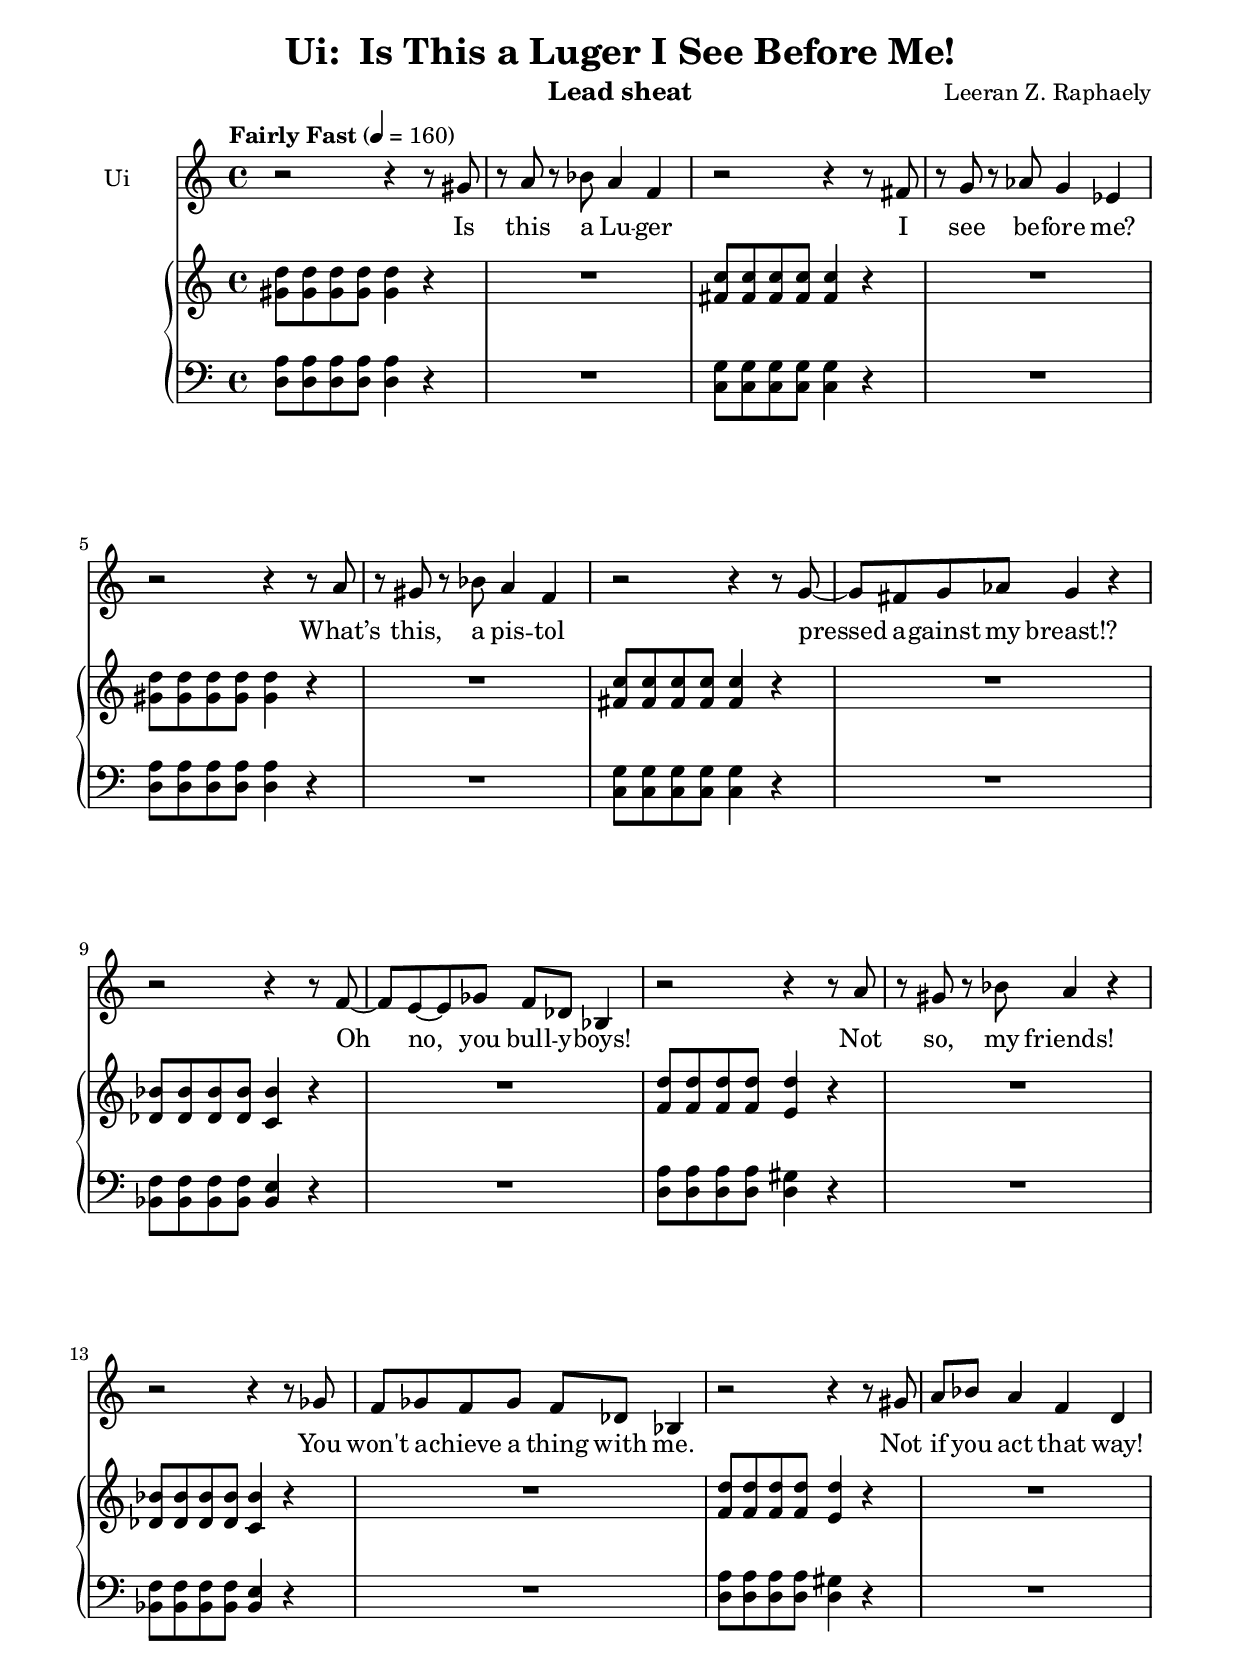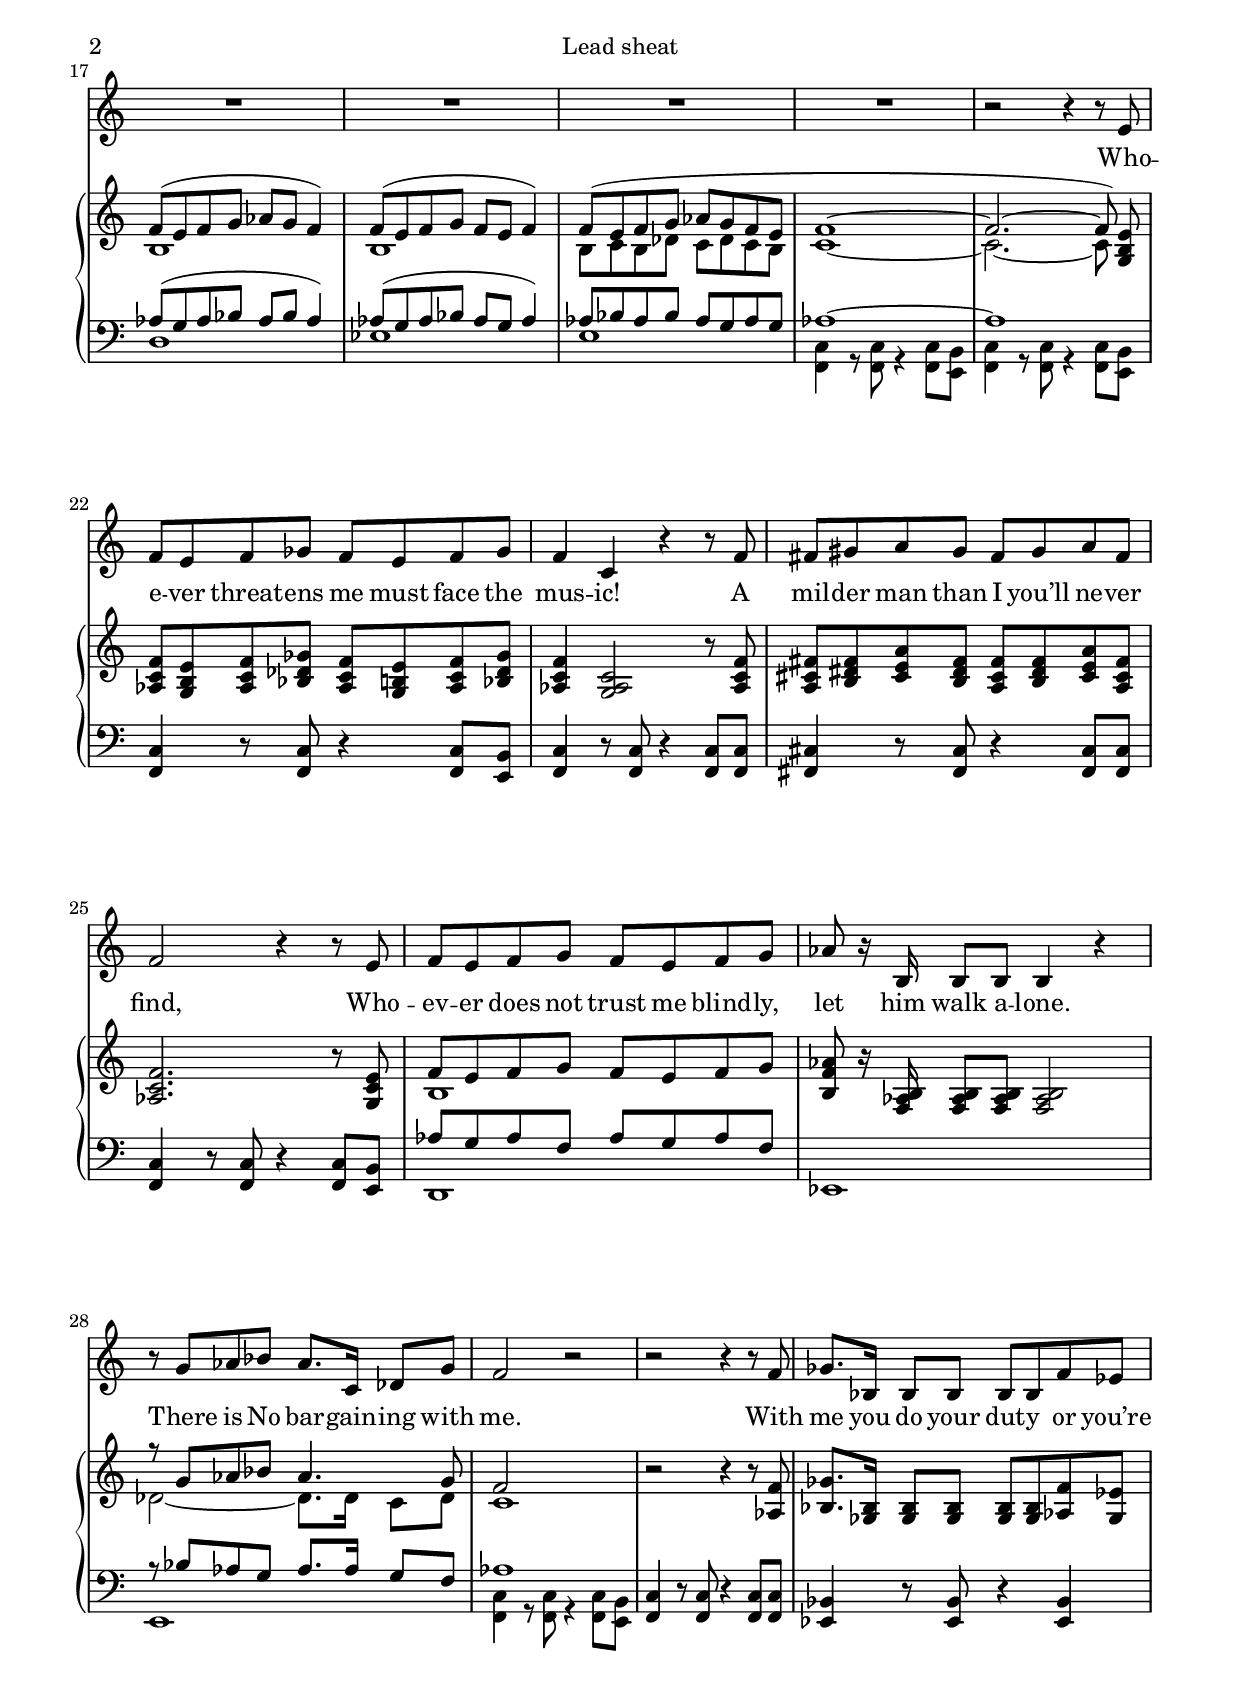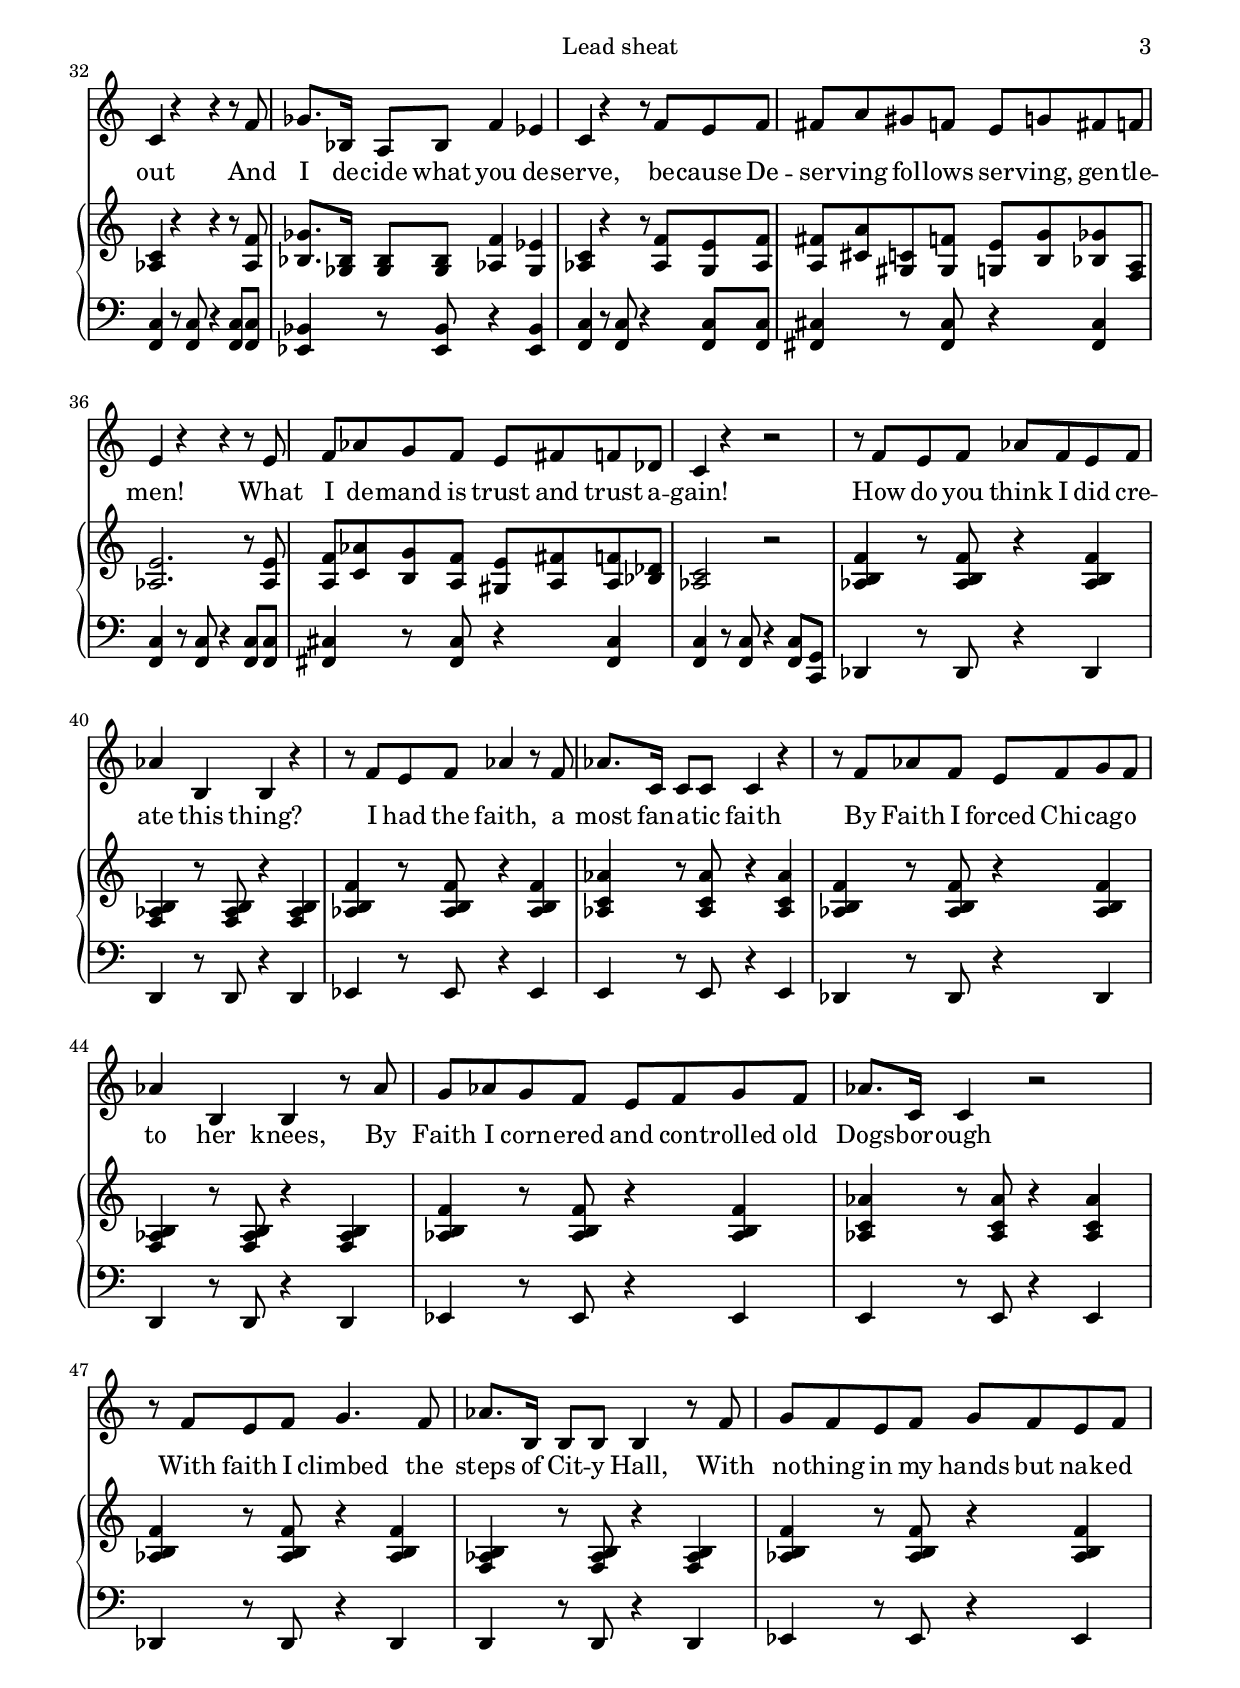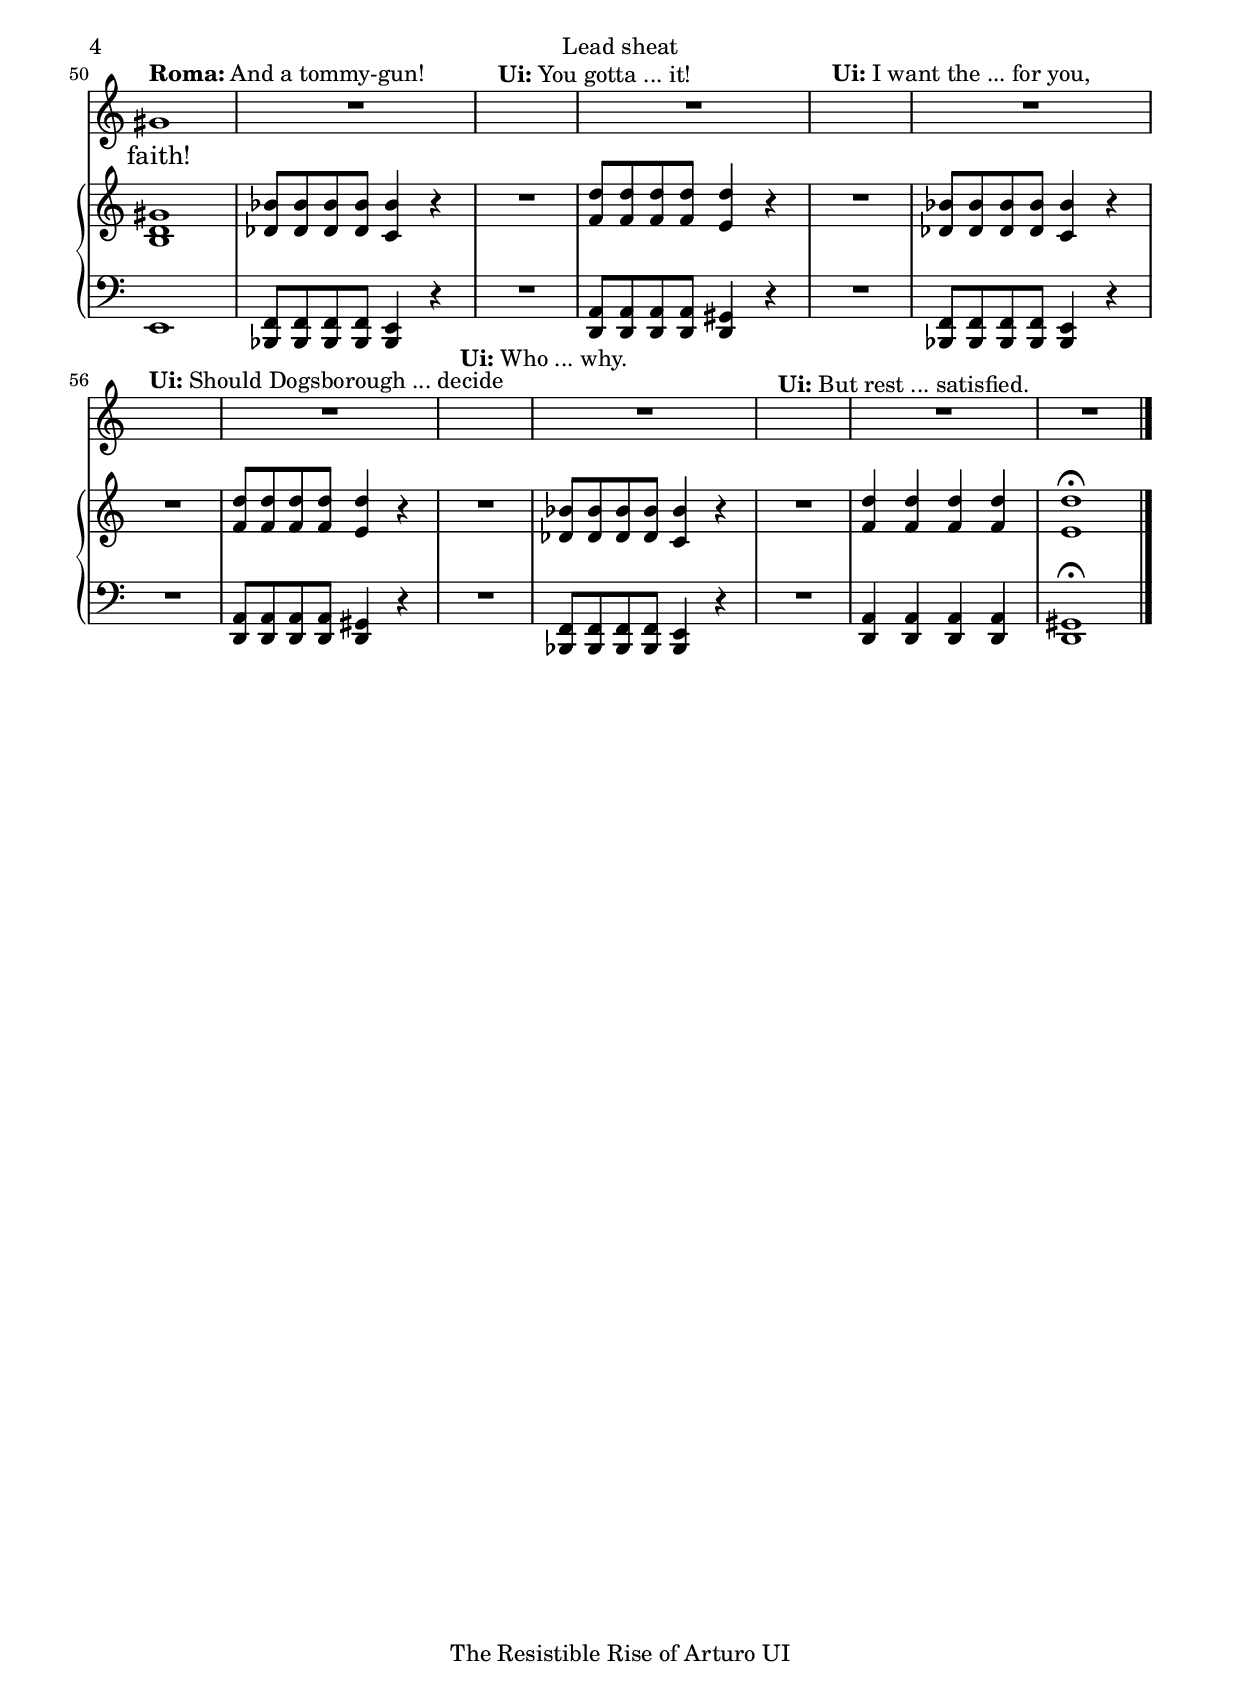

\header {
	title = "Ui:  Is This a Luger I See Before Me!"
	composer = "Leeran Z. Raphaely"
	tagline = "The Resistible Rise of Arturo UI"
	instrument = "Lead sheat"
}

\paper {
	between-system-padding = #1
	%between-system-space = 3\cm
	top-margin=10\mm
	bottom-margin=12\mm
	line-width=18\cm
}

\version "2.10.33"
<<
\new Staff {
<<

\relative c'' {
	\set Staff.instrumentName = "Ui"
	\override Score.PaperColumn #'keep-inside-line = ##t
	% \autoBeamOff
	\tempo "Fairly Fast" 4=160
	r2 r4 r8 gis
	r a r bes a4 f
	r2 r4 r8 fis
	r g r aes g4 ees
	r2 r4 r8 a
	r gis r bes a4 f
	r2 r4 r8 g~
	g fis g aes g4 r
	r2 r4 r8 f~
	f e~ e ges f des bes4
	r2 r4 r8 a'
	r gis r bes a4 r
	r2 r4 r8 ges
	f ges f ges f des bes4
	r2 r4 r8 gis'
	a bes a4 f d
	R1*4 r2 r4 r8 e
	f e f ges f e f ges
	f4 c r r8 f
	fis gis a gis fis gis a fis
	f2 r4 r8 e
	f e f g f e f g
	aes8 r16 b,16 b8 b b4 r
	r8 g' aes bes aes8. c,16 des8 g
	f2 r r r4 r8 f
	ges8. bes,16 bes8 bes bes bes f' ees
	c4 r r r8 f
	ges8. bes,16 a8 bes f'4 ees
	c4 r r8 f e f
	fis a gis f e g fis f
	e4 r r4 r8 e
	f aes g f e fis f des
	c4 r r2
	r8 f e f aes f e f
	aes4 b, b r
	r8 f' e f aes4 r8 f
	aes8. c,16 c8 c c4 r
	r8 f aes f e f g f
	aes4 b, b r8 aes'
	g aes g f e f g f
	aes8. c,16 c4 r2
	r8 f e f g4. f8
	aes8. b,16 b8 b b4 r8 f'
	g f e f g f e f
	gis1^\markup{\bold Roma: And a tommy-gun!}
	R1 s1^\markup{\bold Ui: You gotta ... it! }
	R1 s1^\markup{\bold Ui: I want the ... for you,  }
	R1 s1^\markup{\bold Ui: Should Dogsborough ... decide }
	R1 s1^\markup{\bold Ui: Who ... why. }
	R1 s1^\markup{\bold Ui: But rest ... satisfied. }
	R1*2
	\bar "|."
}

\addlyrics {
	Is this a Lu -- ger I see be -- fore me?
	What’s this, a pis -- tol pressed a -- gainst my breast!?
	Oh no, you bull -- y -- boys! Not so, my friends!
	You won't a -- chieve a thing with me. Not if you act that way!
	Who -- e -- ver threat -- ens me must face the mus -- ic!
	A mil -- der man than I you’ll ne -- ver find,
	Who -- ev -- er does not trust me blind -- ly, let him walk a -- lone.  There is
	No bar -- gain -- ing with me.
	With me you do your dut -- y or you’re out
	And I de -- cide what you de -- serve, be -- cause
	De -- ser -- ving fol -- lows ser -- ving, gen -- tle -- men!
	What I de -- mand is trust and trust a -- gain!
	How do you think I did cre -- ate this thing?
	I had the faith, a most fan -- a -- tic faith
	By Faith I forced Chi -- cag -- o to her knees,
	By Faith I corn -- ered and con -- trolled old Dogs -- bor -- ough
	With faith I climbed the steps of Cit -- y Hall, 
	With no -- thing in my hands but nak -- ed faith! 
}
>>
}
\relative c'' {
	\new PianoStaff <<
	\new Staff {
		<gis d'>8 <gis d'> <gis d'> <gis d'> <gis d'>4 r R1
		<fis c'>8 <fis c'> <fis c'> <fis c'> <fis c'>4 r R1
		<gis d'>8 <gis d'> <gis d'> <gis d'> <gis d'>4 r R1
		<fis c'>8 <fis c'> <fis c'> <fis c'> <fis c'>4 r R1
		<des bes'>8 <des bes'> <des bes'> <des bes'> <c bes'>4 r R1
		<f d'>8 <f d'> <f d'> <f d'> <e d'>4 r R1
		<des bes'>8 <des bes'> <des bes'> <des bes'> <c bes'>4 r R1
		<f d'>8 <f d'> <f d'> <f d'> <e d'>4 r R1
		<< {f8( e f g aes g f4)} \\ { b,1 }>>
		<< {f'8( e f g f e f4)} \\ { b,1 }>>
		<< {f'8( e f g aes g f e f1~ f2.~ f8)} \\ { b,8 c b des c des c b c1~ c2.~ c8 }>>
		<g b e>8 <aes c f> <g b e> <aes c f> <bes des ges> <aes c f> <g b e> <aes c f> <bes des ges>
		<aes c f>4	<g aes c>2 r8 <aes c f>
		<a cis fis> <b dis fis> <cis e a> <b dis fis> <a cis fis> <b dis fis> <cis e a> <a cis fis>
		<aes c f>2. r8 <g c e>
		<< { f'8 e f g f e f g } \\ {b,1} >>
		<b f' aes>8 r16 <f aes b> <f aes b>8 <f aes b> <f aes b>2
		<< { r8 g' aes bes aes4. g8 f2 } \\ {des2~ des8. des16 c8 des c1} >>
		r2 r4 r8 <aes f'>
		<bes ges'>8. <ges bes>16 <ges bes>8 <ges bes> <ges bes> <ges bes> <aes f'> <ges ees'>
		<aes c>4 r r r8 <aes f'>
		<bes ges'>8. <ges bes>16 <ges bes>8 <ges bes> <aes f'>4 <ges ees'>
		<aes c>4 r r8 <aes f'> <g e'> <aes f'>
		<a fis'> <cis a'> <c gis> <gis f'> <g e'> <b g'> <bes ges'> <a f>
		<aes e'>2. r8 <aes e'>
		<a f'> <c aes'> <b g'> <a f'> <gis e'> <a fis'> <a f'> <bes des>
		<aes c>2 r
		<aes b f'>4 r8 <aes b f'> r4 <aes b f'>4
		<f aes b>4 r8 <f aes b> r4 <f aes b>4
		<aes b f'>4 r8 <aes b f'> r4 <aes b f'>4
		<aes c aes'>4 r8 <aes c aes'> r4 <aes c aes'>4
		<aes b f'>4 r8 <aes b f'> r4 <aes b f'>4
		<f aes b>4 r8 <f aes b> r4 <f aes b>4
		<aes b f'>4 r8 <aes b f'> r4 <aes b f'>4
		<aes c aes'>4 r8 <aes c aes'> r4 <aes c aes'>4
		<aes b f'>4 r8 <aes b f'> r4 <aes b f'>4
		<f aes b>4 r8 <f aes b> r4 <f aes b>4
		<aes b f'>4 r8 <aes b f'> r4 <aes b f'>4
		<b d gis>1
		<des bes'>8 <des bes'> <des bes'> <des bes'> <c bes'>4 r R1
		<f d'>8 <f d'> <f d'> <f d'> <e d'>4 r R1
		<des bes'>8 <des bes'> <des bes'> <des bes'> <c bes'>4 r R1
		<f d'>8 <f d'> <f d'> <f d'> <e d'>4 r R1
		<des bes'>8 <des bes'> <des bes'> <des bes'> <c bes'>4 r R1
		<f d'>4 <f d'> <f d'> <f d'> <e d'>1\fermata
	}
	\new Staff {
		\clef bass
		<d, a'>8 <d a'> <d a'> <d a'> <d a'>4 r R1
		<c g'>8 <c g'> <c g'> <c g'> <c g'>4 r R1
		<d a'>8 <d a'> <d a'> <d a'> <d a'>4 r R1
		<c g'>8 <c g'> <c g'> <c g'> <c g'>4 r R1
		<bes f'>8 <bes f'> <bes f'> <bes f'> <bes e>4 r R1
		<d a'>8 <d a'> <d a'> <d a'> <d gis>4 r R1
		<bes f'>8 <bes f'> <bes f'> <bes f'> <bes e>4 r R1
		<d a'>8 <d a'> <d a'> <d a'> <d gis>4 r R1
		<< {aes'8( g aes bes aes bes aes4)} \\ { d,1 } >>
		<< {aes'8( g aes bes aes g aes4)} \\ { ees1 } >>
		<< {aes8 bes aes bes aes g aes g aes1~ aes} \\ { e1 <f, c'>4 r8 <f c'> r4 <f c'>8 <e b'>
			<f c'>4 r8 <f c'> r4 <f c'>8 <e b'> } >>
		<f c'>4 r8 <f c'> r4 <f c'>8 <e b'>
		<f c'>4 r8 <f c'> r4 <f c'>8 <f c'>
		<fis cis'>4 r8 <fis cis'> r4 <fis cis'>8 <fis cis'>
		<f c'>4 r8 <f c'> r4 <f c'>8 <e b'>
		<< {aes'8 g aes f aes g aes f} \\ { d,1 } >>
		ees1
		<< {r8 bes'' aes g aes8. aes16 g8 f aes1 } \\ { e,1 <f c'>4 r8 <f c'> r4 <f c'>8 <e b'> } >>
		<f c'>4 r8 <f c'> r4 <f c'>8 <f c'>
		<ees bes'>4 r8 <ees bes'> r4 <ees bes'>4
		<f c'>4 r8 <f c'> r4 <f c'>8 <f c'>
		<ees bes'>4 r8 <ees bes'> r4 <ees bes'>4
		<f c'>4 r8 <f c'> r4 <f c'>8 <f c'>
		<fis cis'>4 r8 < fis cis'> r4 < fis cis'>4
		<f c'>4 r8 <f c'> r4 <f c'>8 <f c'>
		<fis cis'>4 r8 < fis cis'> r4 < fis cis'>4
		<f c'>4 r8 <f c'> r4 <f c'>8 <c g'>
		des4 r8 des r4 des
		d4 r8 d r4 d
		ees4 r8 ees r4 ees
		e4 r8 e r4 e
		des4 r8 des r4 des
		d4 r8 d r4 d
		ees4 r8 ees r4 ees
		e4 r8 e r4 e
		des4 r8 des r4 des
		d4 r8 d r4 d
		ees4 r8 ees r4 ees
		e1
		<bes f'>8 <bes f'> <bes f'> <bes f'> <bes e>4 r R1
		<d a'>8 <d a'> <d a'> <d a'> <d gis>4 r R1
		<bes f'>8 <bes f'> <bes f'> <bes f'> <bes e>4 r R1
		<d a'>8 <d a'> <d a'> <d a'> <d gis>4 r R1
		<bes f'>8 <bes f'> <bes f'> <bes f'> <bes e>4 r R1
		<d a'>4 <d a'> <d a'> <d a'> <d gis>1\fermata
	}
	>>
}
>>
